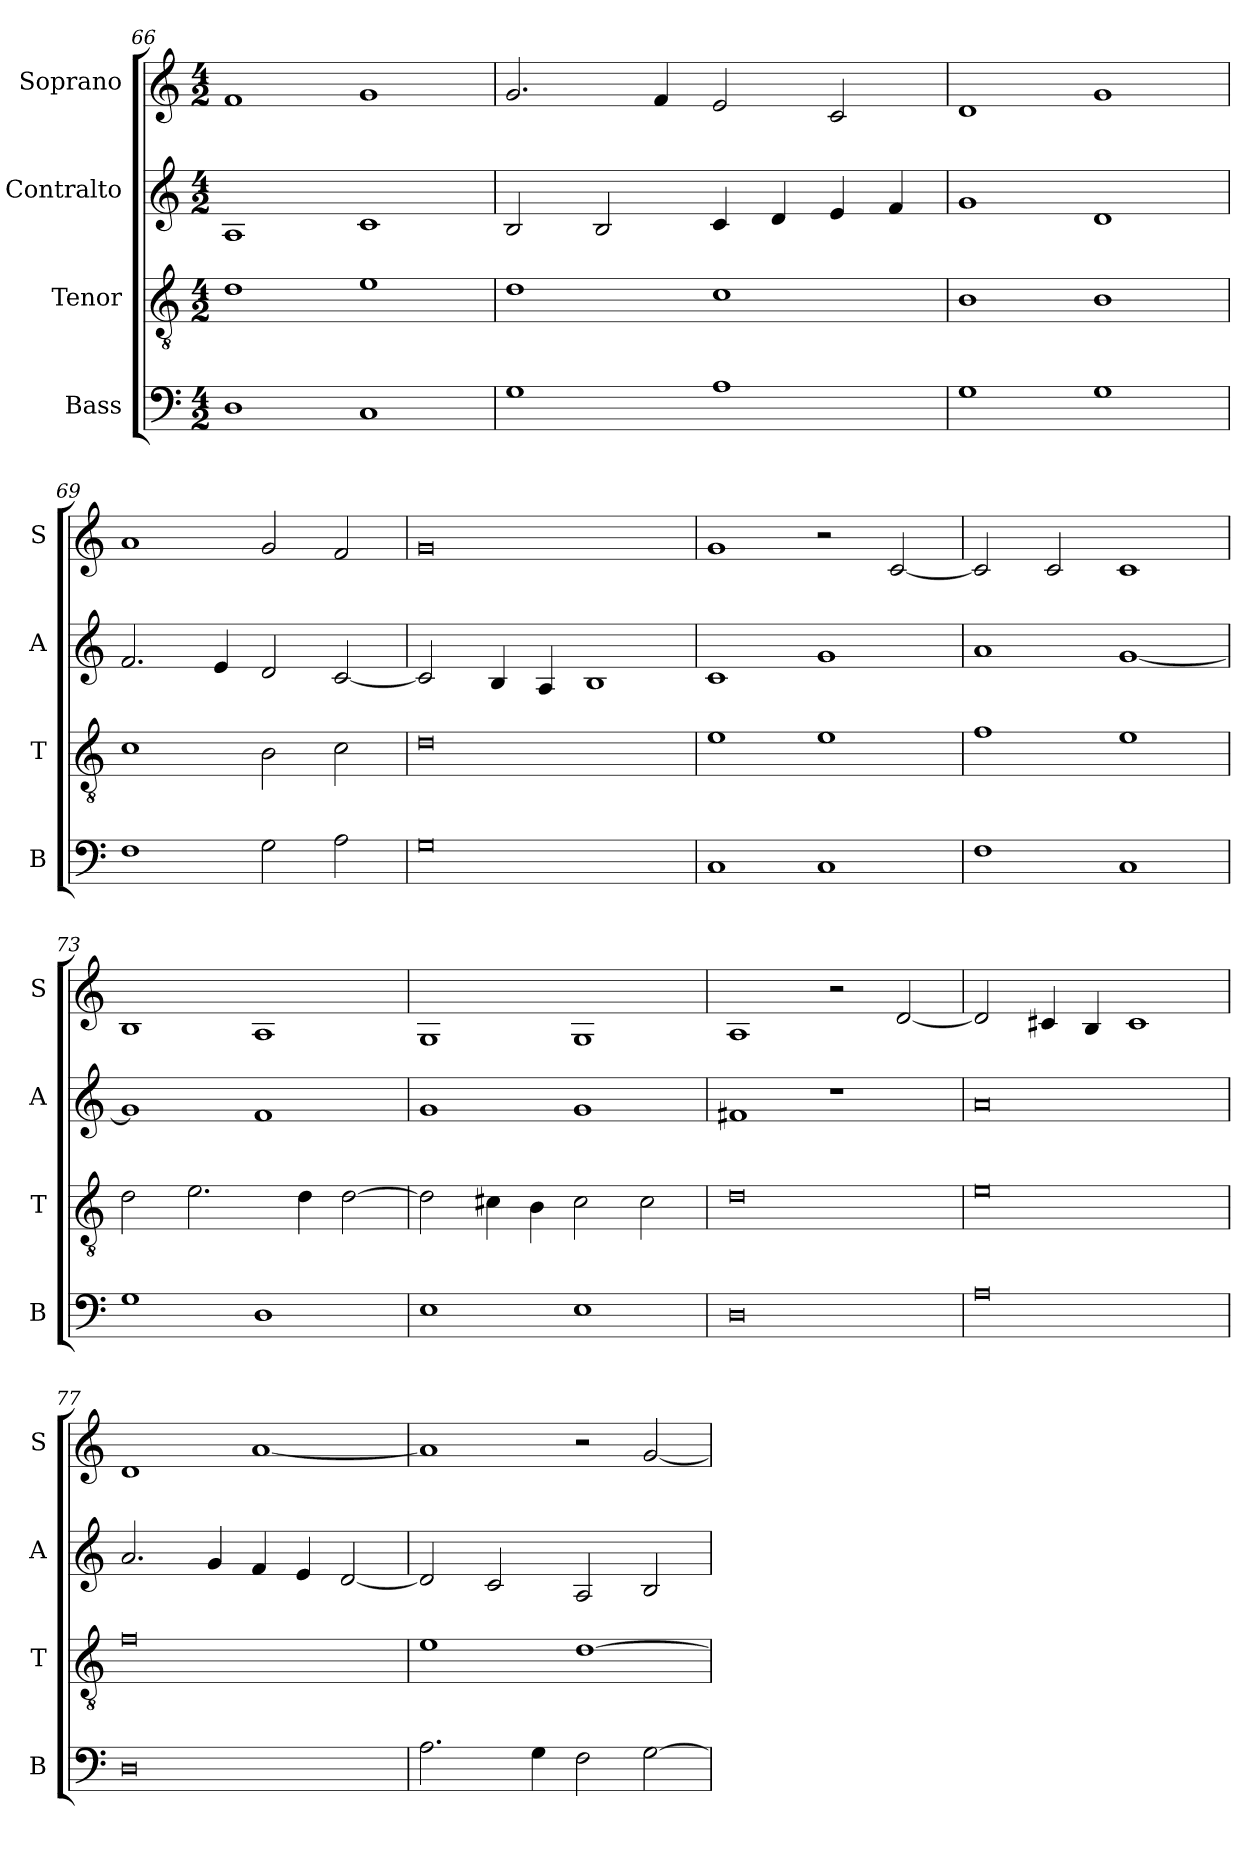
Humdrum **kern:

**kern	**kern	**kern	**kern
*part4	*part3	*part2	*part1
*staff4	*staff3	*staff2	*staff1
*I"Bass	*I"Tenor	*I"Contralto	*I"Soprano
*I'B	*I'T	*I'A	*I'S
*clefF4	*clefGv2	*clefG2	*clefG2
*k[]	*k[]	*k[]	*k[]
*G:mix	*G:mix	*G:mix	*G:mix
*M4/2	*M4/2	*M4/2	*M4/2
=66	=66	=66	=66
1D	1d	1A	1f
1C	1e	1c	1g
=67	=67	=67	=67
1G	1d	2B	2.g
.	.	2B	.
.	.	.	4f
1A	1c	4c	2e
.	.	4d	.
.	.	4e	2c
.	.	4f	.
=68	=68	=68	=68
1G	1B	1g	1d
1G	1B	1d	1g
=69	=69	=69	=69
1F	1c	2.f	1a
.	.	4e	.
2G	2B	2d	2g
2A	2c	[2c	2f
=70	=70	=70	=70
0G	0d	2c]	0g
.	.	4B	.
.	.	4A	.
.	.	1B	.
=71	=71	=71	=71
1C	1e	1c	1g
1C	1e	1g	2r
.	.	.	[2c
=72	=72	=72	=72
1F	1f	1a	2c]
.	.	.	2c
1C	1e	[1g	1c
=73	=73	=73	=73
1G	2d	1g]	1B
.	2.e	.	.
1D	.	1f	1A
.	4d	.	.
.	[2d	.	.
=74	=74	=74	=74
1E	2d]	1g	1G
.	4c#X	.	.
.	4B	.	.
1E	2c#	1g	1G
.	2c#	.	.
=75	=75	=75	=75
0D	0d	1f#X	1A
.	.	1r	2r
.	.	.	[2d
=76	=76	=76	=76
0A	0e	0a	2d]
.	.	.	4c#X
.	.	.	4B
.	.	.	1c#
=77	=77	=77	=77
0D	0f	2.a	1d
.	.	4g	.
.	.	4f	[1a
.	.	4e	.
.	.	[2d	.
=78	=78	=78	=78
2.A	1e	2d]	1a]
.	.	2c	.
4G	.	.	.
2F	[1d	2A	2r
[2G	.	2B	[2g
=	=	=	=
*-	*-	*-	*-
